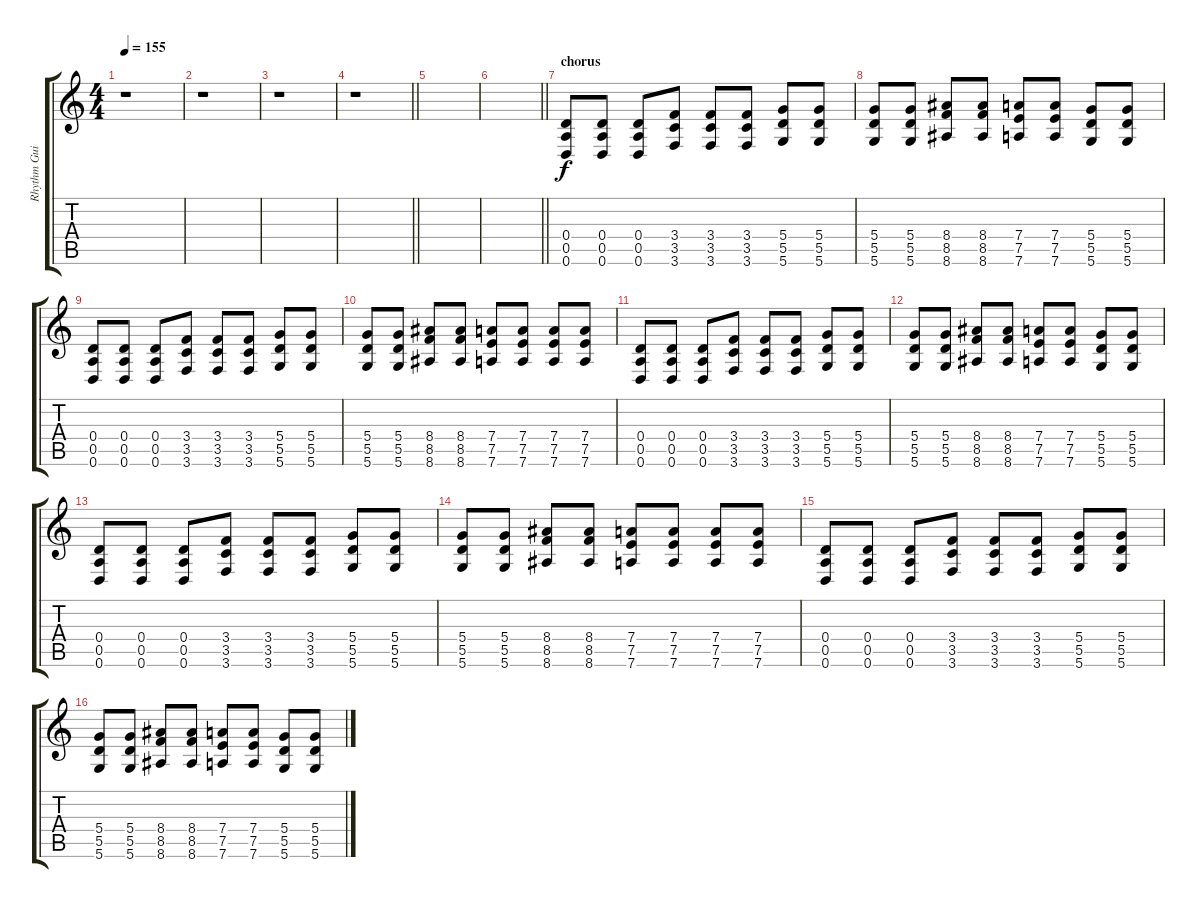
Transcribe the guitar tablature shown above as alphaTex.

\track ("Rhythm Guitar" "Rhythm Gui") {instrument distortionguitar}
\staff {score tabs}
\tuning (E4 B3 G3 D3 A2 D2) {hide}
\ts (4 4)
\tempo 155
\clef g2
\ks c
r.1{dy f} |
r.1 |
r.1 |
\barLineRight lightlight
r.1 |
|
\barLineRight lightlight
|
\section ("" "chorus")
(0.4 0.5 0.6).8 (0.4 0.5 0.6).8 (0.4 0.5 0.6).8 (3.4 3.5 3.6).8 (3.4 3.5 3.6).8 (3.4 3.5 3.6).8 (5.4 5.5 5.6).8 (5.4 5.5 5.6).8 |
(5.4 5.5 5.6).8 (5.4 5.5 5.6).8 (8.4 8.5 8.6).8 (8.4 8.5 8.6).8 (7.4 7.5 7.6).8 (7.4 7.5 7.6).8 (5.4 5.5 5.6).8 (5.4 5.5 5.6).8 |
(0.4 0.5 0.6).8 (0.4 0.5 0.6).8 (0.4 0.5 0.6).8 (3.4 3.5 3.6).8 (3.4 3.5 3.6).8 (3.4 3.5 3.6).8 (5.4 5.5 5.6).8 (5.4 5.5 5.6).8 |
(5.4 5.5 5.6).8 (5.4 5.5 5.6).8 (8.4 8.5 8.6).8 (8.4 8.5 8.6).8 (7.4 7.5 7.6).8 (7.4 7.5 7.6).8 (7.4 7.5 7.6).8 (7.4 7.5 7.6).8 |
(0.4 0.5 0.6).8 (0.4 0.5 0.6).8 (0.4 0.5 0.6).8 (3.4 3.5 3.6).8 (3.4 3.5 3.6).8 (3.4 3.5 3.6).8 (5.4 5.5 5.6).8 (5.4 5.5 5.6).8 |
(5.4 5.5 5.6).8 (5.4 5.5 5.6).8 (8.4 8.5 8.6).8 (8.4 8.5 8.6).8 (7.4 7.5 7.6).8 (7.4 7.5 7.6).8 (5.4 5.5 5.6).8 (5.4 5.5 5.6).8 |
(0.4 0.5 0.6).8 (0.4 0.5 0.6).8 (0.4 0.5 0.6).8 (3.4 3.5 3.6).8 (3.4 3.5 3.6).8 (3.4 3.5 3.6).8 (5.4 5.5 5.6).8 (5.4 5.5 5.6).8 |
(5.4 5.5 5.6).8 (5.4 5.5 5.6).8 (8.4 8.5 8.6).8 (8.4 8.5 8.6).8 (7.4 7.5 7.6).8 (7.4 7.5 7.6).8 (7.4 7.5 7.6).8 (7.4 7.5 7.6).8 |
(0.4 0.5 0.6).8 (0.4 0.5 0.6).8 (0.4 0.5 0.6).8 (3.4 3.5 3.6).8 (3.4 3.5 3.6).8 (3.4 3.5 3.6).8 (5.4 5.5 5.6).8 (5.4 5.5 5.6).8 |
(5.4 5.5 5.6).8 (5.4 5.5 5.6).8 (8.4 8.5 8.6).8 (8.4 8.5 8.6).8 (7.4 7.5 7.6).8 (7.4 7.5 7.6).8 (5.4 5.5 5.6).8 (5.4 5.5 5.6).8
